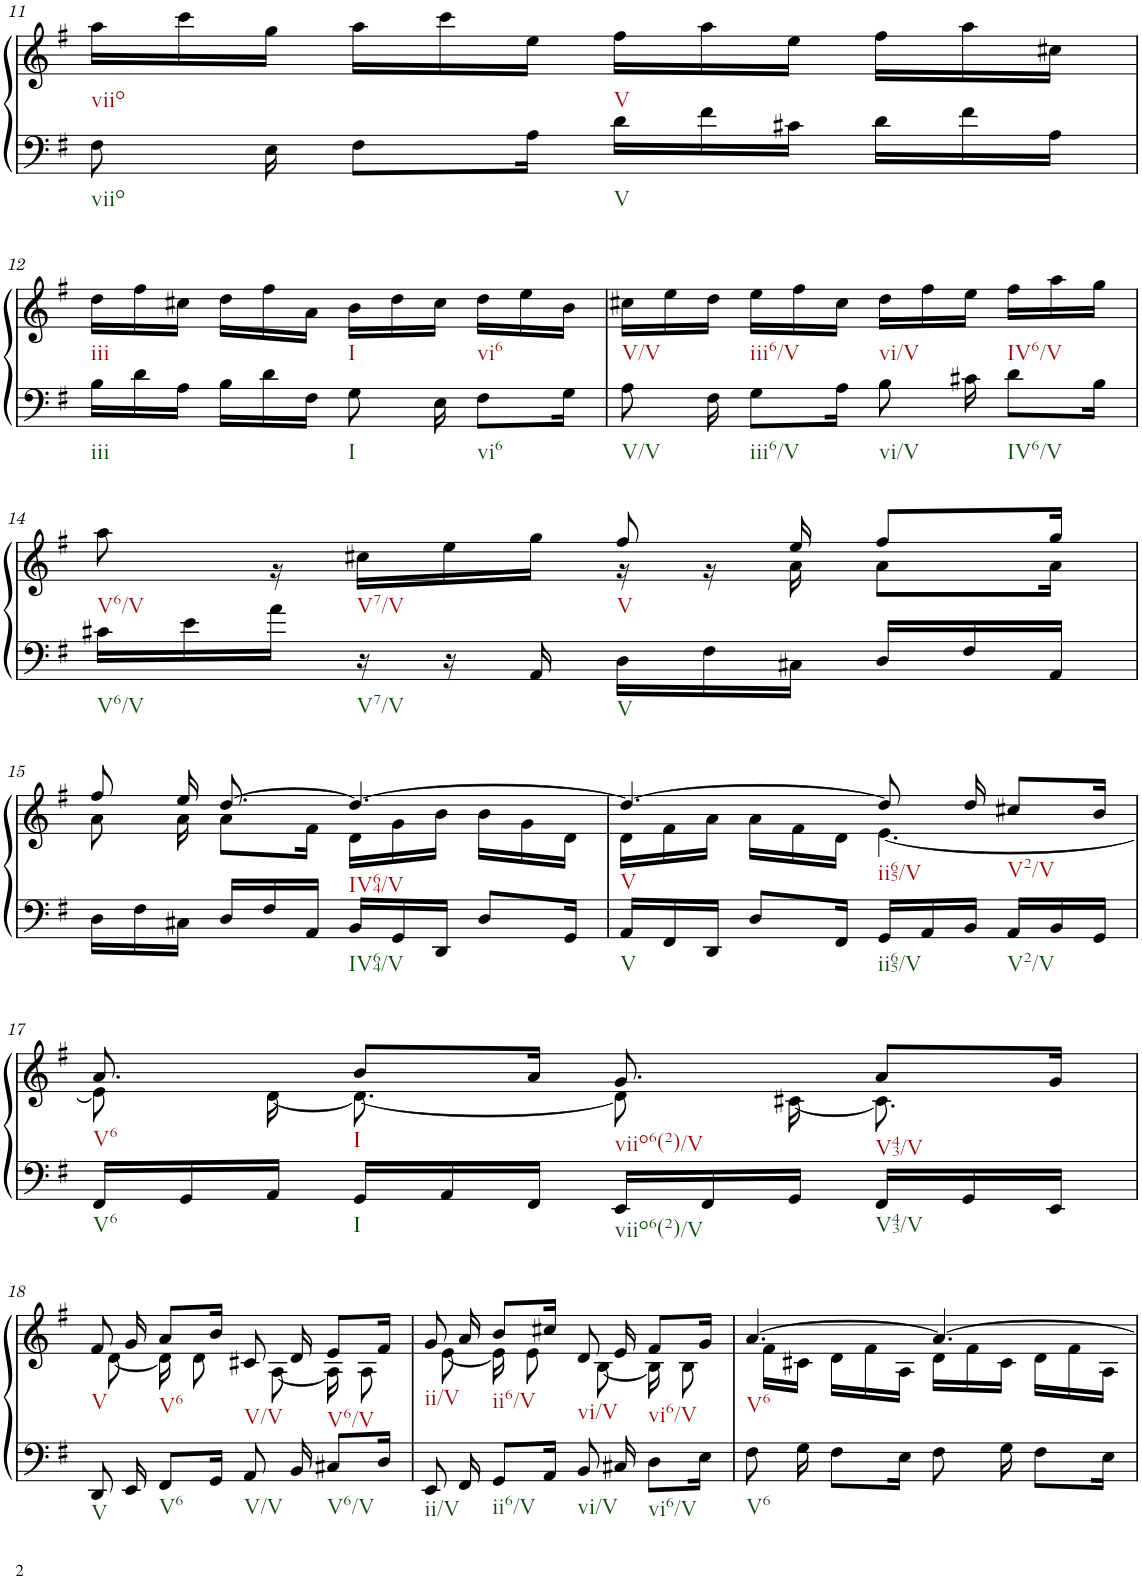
**kern	**kern
*part1	*part1
*staff2	*staff1
*I"Klavier linke Hand	*
!!LO:PB:g=z
*clefF4	*clefG2
*k[f#]	*k[f#]
*M12/16	*M12/16
=11	=11
*	*^
8F#\	2.ryy	16aa\LL
.	.	16ccc\
16E\	.	16gg\JJ
8F#\L	.	16aa\LL
.	.	16ccc\
16A\Jk	.	16ee\JJ
16d\LL	.	16ff#\LL
16f#\	.	16aa\
16c#X\JJ	.	16ee\JJ
16d\LL	.	16ff#\LL
16f#\	.	16aa\
16A\JJ	.	16cc#X\JJ
!!LO:LB:g=z	!!
=12	=12	=12
16B\LL	2.ryy	16dd\LL
16d\	.	16ff#\
16A\JJ	.	16cc#X\JJ
16B\LL	.	16dd\LL
16d\	.	16ff#\
16F#\JJ	.	16a\JJ
8G\	.	16b\LL
.	.	16dd\
16E\	.	16cc#\JJ
8F#\L	.	16dd\LL
.	.	16ee\
16G\Jk	.	16b\JJ
=13	=13	=13
8A\	2.ryy	16cc#X\LL
.	.	16ee\
16F#\	.	16dd\JJ
8G\L	.	16ee\LL
.	.	16ff#\
16A\Jk	.	16cc#\JJ
8B\	.	16dd\LL
.	.	16ff#\
16c#X\	.	16ee\JJ
8d\L	.	16ff#\LL
.	.	16aa\
16B\Jk	.	16gg\JJ
!!LO:LB:g=z	!!
=14	=14	=14
16c#X\LL	8.ryy	8aa\
16e\	.	.
16a\JJ	.	16r
16r	8.ryy	16cc#X\LL
16r	.	16ee\
16AA/	.	16gg\JJ
16D\LL	8ff#/	16r
16F#\	.	16r
16C#X\JJ	16ee/	16a\
16D/LL	8ff#/L	8a\L
16F#/	.	.
16AA/JJ	16gg/Jk	16a\Jk
!!LO:LB:g=z	!!
=15	=15	=15
16D\LL	8ff#/	8a\
16F#\	.	.
16C#X\JJ	16ee/	16a\
16D/LL	[8.dd/	8a\L
16F#/	.	.
16AA/JJ	.	16f#\Jk
16BB/LL	4.dd/_	16d\LL
16GG/	.	16g\
16DD/JJ	.	16b\JJ
8D/L	.	16b\LL
.	.	16g\
16GG/Jk	.	16d\JJ
=16	=16	=16
16AA/LL	4.dd/_	16d\LL
16FF#/	.	16f#\
16DD/JJ	.	16a\JJ
8D/L	.	16a\LL
.	.	16f#\
16FF#/Jk	.	16d\JJ
16GG/LL	8dd/]	[4.e\
16AA/	.	.
16BB/JJ	16dd/	.
16AA/LL	8cc#X/L	.
16BB/	.	.
16GG/JJ	16b/Jk	.
!!LO:LB:g=z	!!
=17	=17	=17
16FF#/LL	8.a/	8e\]
16GG/	.	.
16AA/JJ	.	[16d\
16GG/LL	8b/L	8.d\_
16AA/	.	.
16FF#/JJ	16a/Jk	.
16EE/LL	8.g/	8d\]
16FF#/	.	.
16GG/JJ	.	[16c#X\
16FF#/LL	8a/L	8.c#\]
16GG/	.	.
16EE/JJ	16g/Jk	.
!!LO:LB:g=z	!!
=18	=18	=18
8DD/	8f#/	16ryy
.	.	[8d\
16EE/	16g/	.
8FF#/L	8a/L	16d\]
.	.	8d\
16GG/Jk	16b/Jk	.
8AA/	8c#X/	16ryy
.	.	[8A\
16BB/	16d/	.
8C#X/L	8e/L	16A\]
.	.	8A\
16D/Jk	16f#/Jk	.
=19	=19	=19
8EE/	8g/	16ryy
.	.	[8e\
16FF#/	16a/	.
8GG/L	8b/L	16e\]
.	.	8e\
16AA/Jk	16cc#X/Jk	.
8BB/	8d/	16ryy
.	.	[8B\
16C#X/	16e/	.
8D\L	8f#/L	16B\]
.	.	8B\
16E\Jk	16g/Jk	.
=20	=20	=20
8F#\	[4.a/	16ryy
.	.	16f#\LL
16G\	.	16c#X\JJ
8F#\L	.	16d\LL
.	.	16f#\
16E\Jk	.	16A\JJ
8F#\	4.a/_	16d\LL
.	.	16f#\
16G\	.	16c#\JJ
8F#\L	.	16d\LL
.	.	16f#\
16E\Jk	.	16A\JJ
*	*v	*v
=	=
*-	*-
